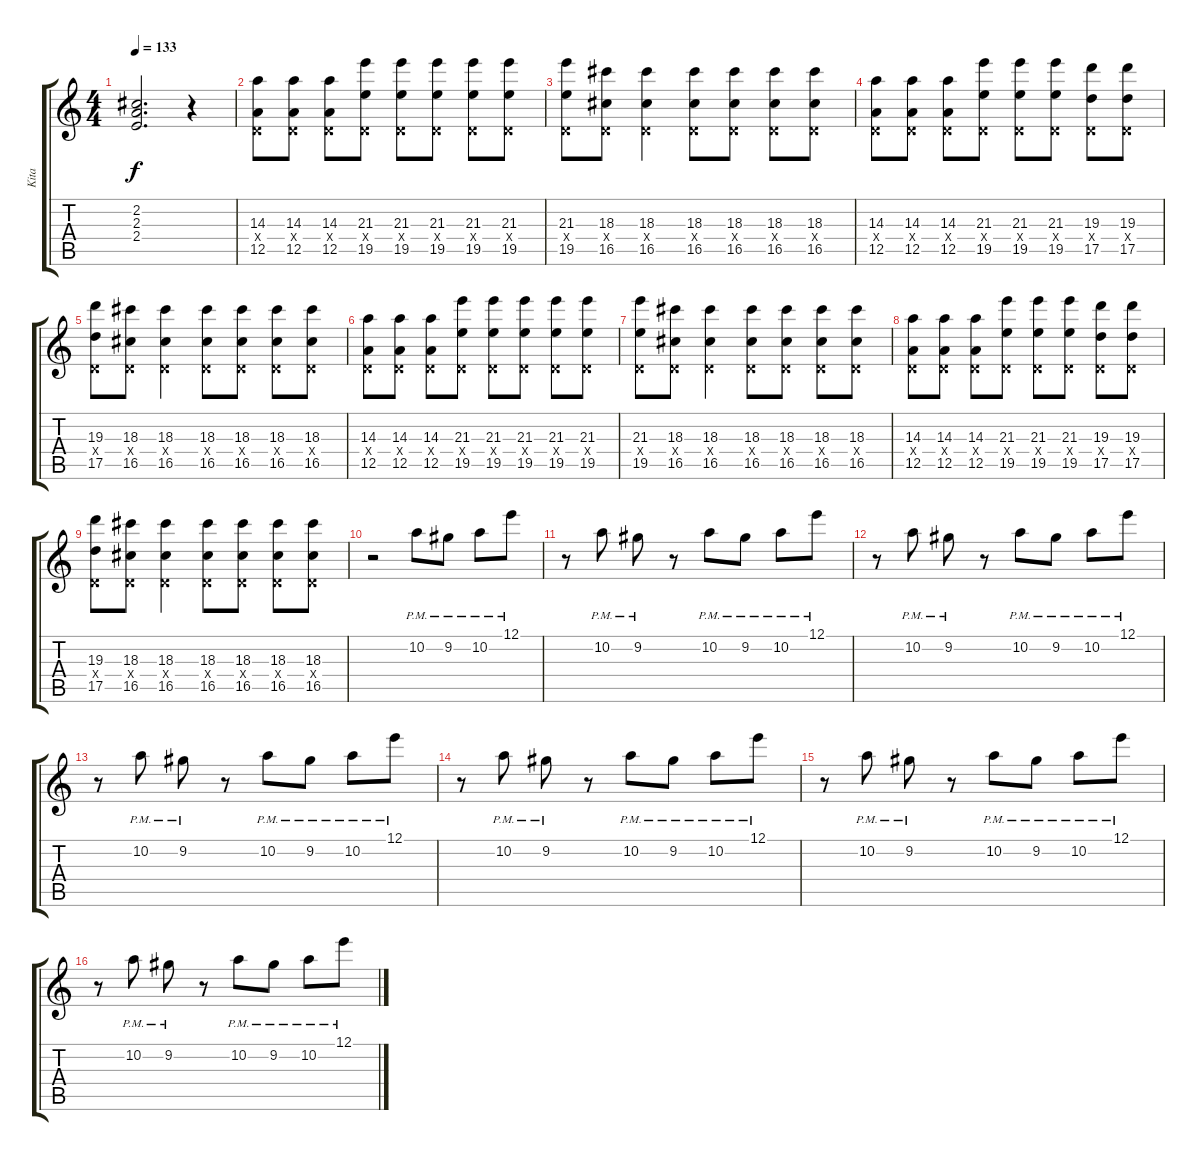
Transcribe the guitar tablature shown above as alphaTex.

\track ("Kita" "Kita") {instrument overdrivenguitar}
\staff {score tabs}
\tuning (E4 B3 G3 D3 A2 E2) {hide}
\ts (4 4)
\tempo 133
\clef g2
\ks c
(2.2{t} 2.3{t} 2.4{t}).2{d dy f} r.4 |
(14.3 0.4{x} 12.5).8{instrument overdrivenguitar} (14.3 0.4{x} 12.5).8 (14.3 0.4{x} 12.5).8 (21.3 0.4{x} 19.5).8 (21.3 0.4{x} 19.5).8 (21.3 0.4{x} 19.5).8 (21.3 0.4{x} 19.5).8 (21.3 0.4{x} 19.5).8 |
(21.3 0.4{x} 19.5).8 (18.3 0.4{x} 16.5).8 (18.3 0.4{x} 16.5).4 (18.3 0.4{x} 16.5).8 (18.3 0.4{x} 16.5).8 (18.3 0.4{x} 16.5).8 (18.3 0.4{x} 16.5).8 |
(14.3 0.4{x} 12.5).8 (14.3 0.4{x} 12.5).8 (14.3 0.4{x} 12.5).8 (21.3 0.4{x} 19.5).8 (21.3 0.4{x} 19.5).8 (21.3 0.4{x} 19.5).8 (19.3 0.4{x} 17.5).8 (19.3 0.4{x} 17.5).8 |
(19.3 0.4{x} 17.5).8 (18.3 0.4{x} 16.5).8 (18.3 0.4{x} 16.5).4 (18.3 0.4{x} 16.5).8 (18.3 0.4{x} 16.5).8 (18.3 0.4{x} 16.5).8 (18.3 0.4{x} 16.5).8 |
(14.3 0.4{x} 12.5).8 (14.3 0.4{x} 12.5).8 (14.3 0.4{x} 12.5).8 (21.3 0.4{x} 19.5).8 (21.3 0.4{x} 19.5).8 (21.3 0.4{x} 19.5).8 (21.3 0.4{x} 19.5).8 (21.3 0.4{x} 19.5).8 |
(21.3 0.4{x} 19.5).8 (18.3 0.4{x} 16.5).8 (18.3 0.4{x} 16.5).4 (18.3 0.4{x} 16.5).8 (18.3 0.4{x} 16.5).8 (18.3 0.4{x} 16.5).8 (18.3 0.4{x} 16.5).8 |
(14.3 0.4{x} 12.5).8 (14.3 0.4{x} 12.5).8 (14.3 0.4{x} 12.5).8 (21.3 0.4{x} 19.5).8 (21.3 0.4{x} 19.5).8 (21.3 0.4{x} 19.5).8 (19.3 0.4{x} 17.5).8 (19.3 0.4{x} 17.5).8 |
(19.3 0.4{x} 17.5).8 (18.3 0.4{x} 16.5).8 (18.3 0.4{x} 16.5).4 (18.3 0.4{x} 16.5).8 (18.3 0.4{x} 16.5).8 (18.3 0.4{x} 16.5).8 (18.3 0.4{x} 16.5).8 |
r.2 10.2{pm}.8 9.2{pm}.8 10.2{pm}.8 12.1{pm}.8 |
r.8 10.2{pm}.8 9.2{pm}.8 r.8 10.2{pm}.8 9.2{pm}.8 10.2{pm}.8 12.1{pm}.8 |
r.8 10.2{pm}.8 9.2{pm}.8 r.8 10.2{pm}.8 9.2{pm}.8 10.2{pm}.8 12.1{pm}.8 |
r.8 10.2{pm}.8 9.2{pm}.8 r.8 10.2{pm}.8 9.2{pm}.8 10.2{pm}.8 12.1{pm}.8 |
r.8 10.2{pm}.8 9.2{pm}.8 r.8 10.2{pm}.8 9.2{pm}.8 10.2{pm}.8 12.1{pm}.8 |
r.8 10.2{pm}.8 9.2{pm}.8 r.8 10.2{pm}.8 9.2{pm}.8 10.2{pm}.8 12.1{pm}.8 |
r.8 10.2{pm}.8 9.2{pm}.8 r.8 10.2{pm}.8 9.2{pm}.8 10.2{pm}.8 12.1{pm}.8
